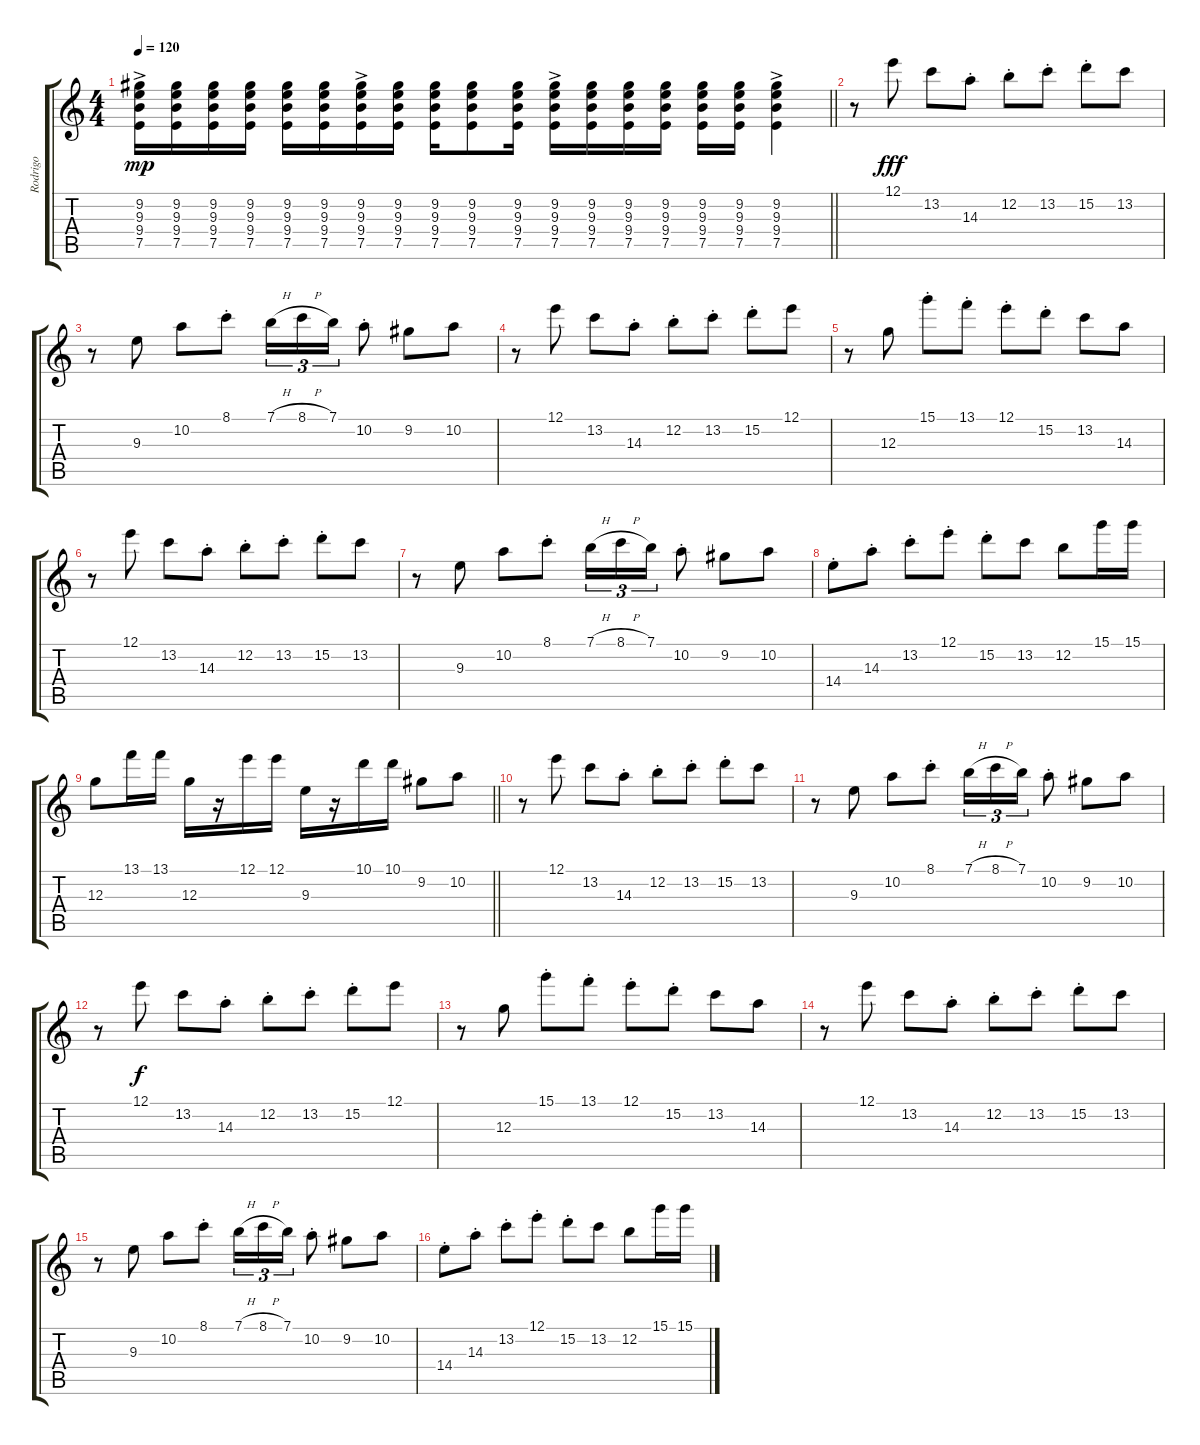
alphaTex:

\track ("Rodrigo" "Rodrigo") {instrument acousticguitarnylon}
\staff {score tabs}
\tuning (E4 B3 G3 D3 A2 E2) {hide}
\ts (4 4)
\tempo 120
\clef g2
\barLineRight lightlight
\ks c
(9.2{ac} 9.3{ac} 9.4{ac} 7.5{ac}).16{dy mp} (9.2 9.3 9.4 7.5).16 (9.2 9.3 9.4 7.5).16 (9.2 9.3 9.4 7.5).16 (9.2 9.3 9.4 7.5).16 (9.2 9.3 9.4 7.5).16 (9.2{ac} 9.3{ac} 9.4{ac} 7.5{ac}).16 (9.2 9.3 9.4 7.5).16 (9.2 9.3 9.4 7.5).16 (9.2 9.3 9.4 7.5).8 (9.2 9.3 9.4 7.5).16 (9.2{ac} 9.3{ac} 9.4{ac} 7.5{ac}).16 (9.2 9.3 9.4 7.5).16 (9.2 9.3 9.4 7.5).16 (9.2 9.3 9.4 7.5).16 (9.2 9.3 9.4 7.5).16 (9.2 9.3 9.4 7.5).16 (9.2{ac} 9.3{ac} 9.4{ac} 7.5{ac}).4 |
r.8 12.1.8{dy fff} 13.2.8 14.3{st}.8 12.2{st}.8 13.2{st}.8 15.2{st}.8 13.2.8 |
r.8 9.3.8 10.2.8 8.1{st}.8 7.1{h}.16{tu (3 2)} 8.1{h}.16{tu (3 2)} 7.1.16{tu (3 2)} 10.2{st}.8 9.2.8 10.2.8 |
r.8 12.1.8 13.2.8 14.3{st}.8 12.2{st}.8 13.2{st}.8 15.2{st}.8 12.1.8 |
r.8 12.3.8 15.1{st}.8 13.1{st}.8 12.1{st}.8 15.2{st}.8 13.2.8 14.3.8 |
r.8 12.1.8 13.2.8 14.3{st}.8 12.2{st}.8 13.2{st}.8 15.2{st}.8 13.2.8 |
r.8 9.3.8 10.2.8 8.1{st}.8 7.1{h}.16{tu (3 2)} 8.1{h}.16{tu (3 2)} 7.1.16{tu (3 2)} 10.2{st}.8 9.2.8 10.2.8 |
14.4{st}.8 14.3{st}.8 13.2{st}.8 12.1{st}.8 15.2{st}.8 13.2.8 12.2.8 15.1.16 15.1.16 |
\barLineRight lightlight
12.3.8 13.1.16 13.1.16 12.3.16 r.16 12.1.16 12.1.16 9.3.16 r.16 10.1.16 10.1.16 9.2.8 10.2.8 |
r.8 12.1.8 13.2.8 14.3{st}.8 12.2{st}.8 13.2{st}.8 15.2{st}.8 13.2.8 |
r.8 9.3.8 10.2.8 8.1{st}.8 7.1{h}.16{tu (3 2)} 8.1{h}.16{tu (3 2)} 7.1.16{tu (3 2)} 10.2{st}.8 9.2.8 10.2.8 |
r.8 12.1.8{dy f} 13.2.8 14.3{st}.8 12.2{st}.8 13.2{st}.8 15.2{st}.8 12.1.8 |
r.8 12.3.8 15.1{st}.8 13.1{st}.8 12.1{st}.8 15.2{st}.8 13.2.8 14.3.8 |
r.8 12.1.8 13.2.8 14.3{st}.8 12.2{st}.8 13.2{st}.8 15.2{st}.8 13.2.8 |
r.8 9.3.8 10.2.8 8.1{st}.8 7.1{h}.16{tu (3 2)} 8.1{h}.16{tu (3 2)} 7.1.16{tu (3 2)} 10.2{st}.8 9.2.8 10.2.8 |
14.4{st}.8 14.3{st}.8 13.2{st}.8 12.1{st}.8 15.2{st}.8 13.2.8 12.2.8 15.1.16 15.1.16
